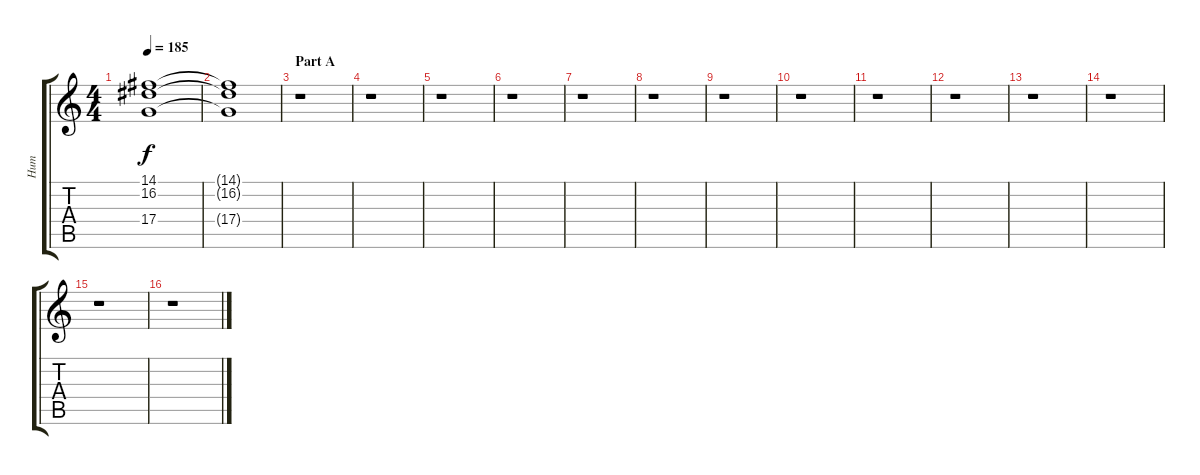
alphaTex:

\track ("Hum" "Hum") {instrument stringensemble1}
\staff {score tabs}
\tuning (E4 B3 G3 D3 A2 E2) {hide}
\ts (4 4)
\tempo 185
\clef g2
\ks c
(14.1{t} 16.2{t} 17.4{t}).1{dy f} |
(14.1{t} 16.2{t} 17.4{t}).1 |
\section ("" "Part A")
r.1 |
r.1 |
r.1 |
r.1 |
r.1 |
r.1 |
r.1 |
r.1 |
r.1 |
r.1 |
r.1 |
r.1 |
r.1 |
r.1
